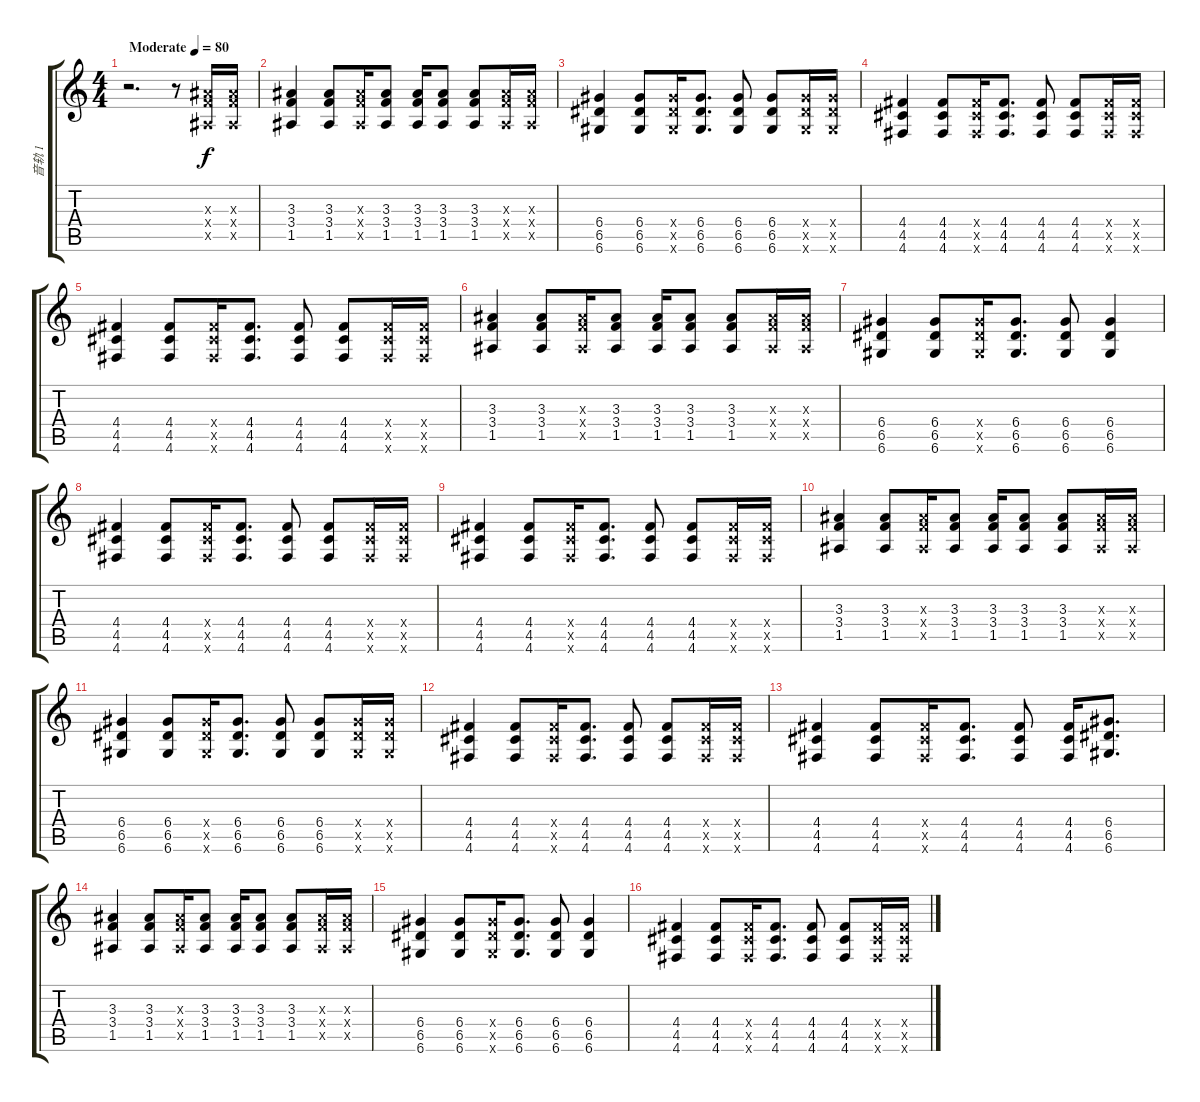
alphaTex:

\track ("音轨 1" "音轨 1") {instrument acousticguitarsteel}
\staff {score tabs}
\tuning (E4 B3 G3 D3 A2 D2) {hide}
\ts (4 4)
\tempo (80 "Moderate")
\clef g2
\ks c
r.2{d dy f instrument acousticguitarsteel} r.8 (3.3{x} 3.4{x} 1.5{x}).16 (3.3{x} 3.4{x} 1.5{x}).16 |
(3.3 3.4 1.5).4 (3.3 3.4 1.5).8 (3.3{x} 3.4{x} 1.5{x}).16 (3.3 3.4 1.5).8 (3.3 3.4 1.5).16 (3.3 3.4 1.5).8 (3.3 3.4 1.5).8 (3.3{x} 3.4{x} 1.5{x}).16 (3.3{x} 3.4{x} 1.5{x}).16 |
(6.4 6.5 6.6).4 (6.4 6.5 6.6).8 (6.4{x} 6.5{x} 6.6{x}).16 (6.4 6.5 6.6).8{d} (6.4 6.5 6.6).8 (6.4 6.5 6.6).8 (6.4{x} 6.5{x} 6.6{x}).16 (6.4{x} 6.5{x} 6.6{x}).16 |
(4.4 4.5 4.6).4 (4.4 4.5 4.6).8 (4.4{x} 4.5{x} 4.6{x}).16 (4.4 4.5 4.6).8{d} (4.4 4.5 4.6).8 (4.4 4.5 4.6).8 (4.4{x} 4.5{x} 4.6{x}).16 (4.4{x} 4.5{x} 4.6{x}).16 |
(4.4 4.5 4.6).4 (4.4 4.5 4.6).8 (4.4{x} 4.5{x} 4.6{x}).16 (4.4 4.5 4.6).8{d} (4.4 4.5 4.6).8 (4.4 4.5 4.6).8 (4.4{x} 4.5{x} 4.6{x}).16 (4.4{x} 4.5{x} 4.6{x}).16 |
(3.3 3.4 1.5).4 (3.3 3.4 1.5).8 (3.3{x} 3.4{x} 1.5{x}).16 (3.3 3.4 1.5).8 (3.3 3.4 1.5).16 (3.3 3.4 1.5).8 (3.3 3.4 1.5).8 (3.3{x} 3.4{x} 1.5{x}).16 (3.3{x} 3.4{x} 1.5{x}).16 |
(6.4 6.5 6.6).4 (6.4 6.5 6.6).8 (6.4{x} 6.5{x} 6.6{x}).16 (6.4 6.5 6.6).8{d} (6.4 6.5 6.6).8 (6.4 6.5 6.6).4 |
(4.4 4.5 4.6).4 (4.4 4.5 4.6).8 (4.4{x} 4.5{x} 4.6{x}).16 (4.4 4.5 4.6).8{d} (4.4 4.5 4.6).8 (4.4 4.5 4.6).8 (4.4{x} 4.5{x} 4.6{x}).16 (4.4{x} 4.5{x} 4.6{x}).16 |
(4.4 4.5 4.6).4 (4.4 4.5 4.6).8 (4.4{x} 4.5{x} 4.6{x}).16 (4.4 4.5 4.6).8{d} (4.4 4.5 4.6).8 (4.4 4.5 4.6).8 (4.4{x} 4.5{x} 4.6{x}).16 (4.4{x} 4.5{x} 4.6{x}).16 |
(3.3 3.4 1.5).4 (3.3 3.4 1.5).8 (3.3{x} 3.4{x} 1.5{x}).16 (3.3 3.4 1.5).8 (3.3 3.4 1.5).16 (3.3 3.4 1.5).8 (3.3 3.4 1.5).8 (3.3{x} 3.4{x} 1.5{x}).16 (3.3{x} 3.4{x} 1.5{x}).16 |
(6.4 6.5 6.6).4 (6.4 6.5 6.6).8 (6.4{x} 6.5{x} 6.6{x}).16 (6.4 6.5 6.6).8{d} (6.4 6.5 6.6).8 (6.4 6.5 6.6).8 (6.4{x} 6.5{x} 6.6{x}).16 (6.4{x} 6.5{x} 6.6{x}).16 |
(4.4 4.5 4.6).4 (4.4 4.5 4.6).8 (4.4{x} 4.5{x} 4.6{x}).16 (4.4 4.5 4.6).8{d} (4.4 4.5 4.6).8 (4.4 4.5 4.6).8 (4.4{x} 4.5{x} 4.6{x}).16 (4.4{x} 4.5{x} 4.6{x}).16 |
(4.4 4.5 4.6).4 (4.4 4.5 4.6).8 (4.4{x} 4.5{x} 4.6{x}).16 (4.4 4.5 4.6).8{d} (4.4 4.5 4.6).8 (4.4 4.5 4.6).16 (6.4 6.5 6.6).8{d} |
(3.3 3.4 1.5).4 (3.3 3.4 1.5).8 (3.3{x} 3.4{x} 1.5{x}).16 (3.3 3.4 1.5).8 (3.3 3.4 1.5).16 (3.3 3.4 1.5).8 (3.3 3.4 1.5).8 (3.3{x} 3.4{x} 1.5{x}).16 (3.3{x} 3.4{x} 1.5{x}).16 |
(6.4 6.5 6.6).4 (6.4 6.5 6.6).8 (6.4{x} 6.5{x} 6.6{x}).16 (6.4 6.5 6.6).8{d} (6.4 6.5 6.6).8 (6.4 6.5 6.6).4 |
(4.4 4.5 4.6).4 (4.4 4.5 4.6).8 (4.4{x} 4.5{x} 4.6{x}).16 (4.4 4.5 4.6).8{d} (4.4 4.5 4.6).8 (4.4 4.5 4.6).8 (4.4{x} 4.5{x} 4.6{x}).16 (4.4{x} 4.5{x} 4.6{x}).16
